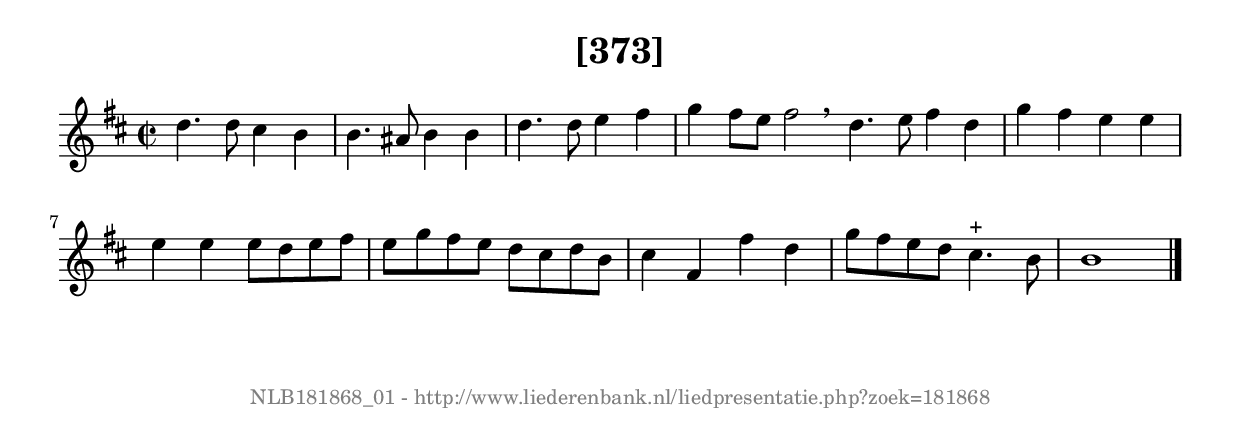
%
% produced by wce2krn 1.64 (7 June 2014)
%
\version"2.16"
#(append! paper-alist '(("long" . (cons (* 210 mm) (* 2000 mm)))))
#(set-default-paper-size "long")
sb = {\breathe}
mBreak = {\breathe }
bBreak = {\breathe }
x = {\once\override NoteHead #'style = #'cross }
gl=\glissando
itime={\override Staff.TimeSignature #'stencil = ##f }
ficta = {\once\set suggestAccidentals = ##t}
fine = {\once\override Score.RehearsalMark #'self-alignment-X = #1 \mark \markup {\italic{Fine}}}
dc = {\once\override Score.RehearsalMark #'self-alignment-X = #1 \mark \markup {\italic{D.C.}}}
dcf = {\once\override Score.RehearsalMark #'self-alignment-X = #1 \mark \markup {\italic{D.C. al Fine}}}
dcc = {\once\override Score.RehearsalMark #'self-alignment-X = #1 \mark \markup {\italic{D.C. al Coda}}}
ds = {\once\override Score.RehearsalMark #'self-alignment-X = #1 \mark \markup {\italic{D.S.}}}
dsf = {\once\override Score.RehearsalMark #'self-alignment-X = #1 \mark \markup {\italic{D.S. al Fine}}}
dsc = {\once\override Score.RehearsalMark #'self-alignment-X = #1 \mark \markup {\italic{D.S. al Coda}}}
pv = {\set Score.repeatCommands = #'((volta "1"))}
sv = {\set Score.repeatCommands = #'((volta "2"))}
tv = {\set Score.repeatCommands = #'((volta "3"))}
qv = {\set Score.repeatCommands = #'((volta "4"))}
xv = {\set Score.repeatCommands = #'((volta #f))}
\header{ tagline = ""
title = "[373]"
}
\score {{
\key b \minor
\relative g'
{
\set melismaBusyProperties = #'()
\time 2/2
\tempo 4=120
\override Score.MetronomeMark #'transparent = ##t
\override Score.RehearsalMark #'break-visibility = #(vector #t #t #f)
d'4. d8 cis4 b b4. ais8 b4 b d4. d8 e4 fis g fis8 e fis2 \bar ":|:" \bBreak
d4. e8 fis4 d g fis e e e e e8 d e fis e g fis e d cis d b cis4 fis, fis' d g8 fis e d cis4.^"+" b8 b1 \bar "|."
 }}
 \midi { }
 \layout {
            indent = 0.0\cm
}
}
\markup { \vspace #0 } \markup { \with-color #grey \fill-line { \center-column { \smaller "NLB181868_01 - http://www.liederenbank.nl/liedpresentatie.php?zoek=181868" } } }
